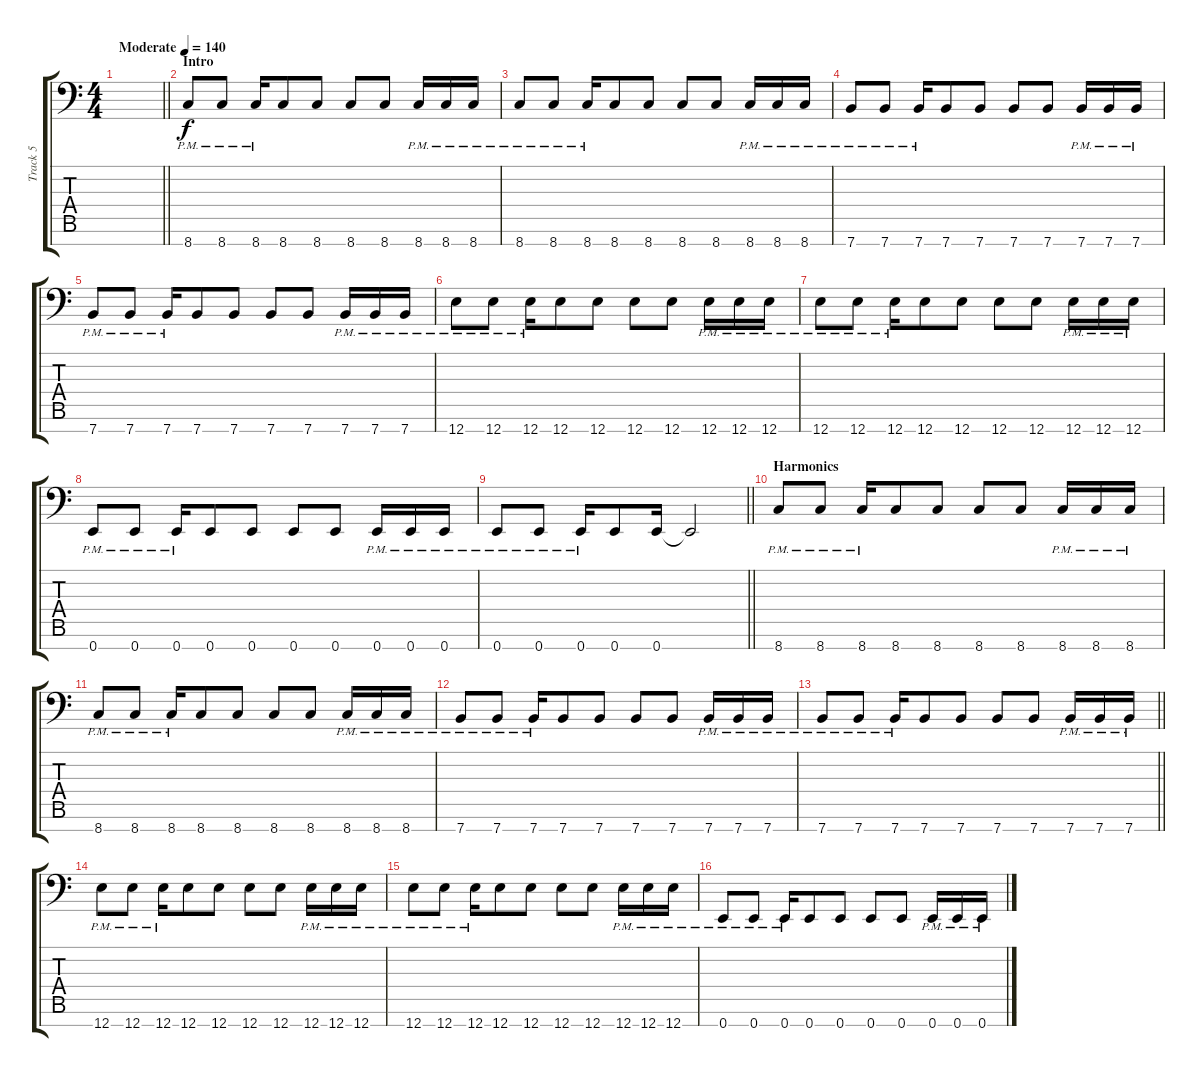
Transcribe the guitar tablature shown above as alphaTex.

\track ("Track 5" "Track 5") {instrument distortionguitar}
\staff {score tabs}
\tuning (B3 G3 D3 A2 E2 A1 E1) {hide}
\ts (4 4)
\tempo (140 "Moderate")
\clef f4
\barLineRight lightlight
\ks c
|
\section ("" "Intro")
8.7{pm}.8 8.7{pm}.8 8.7{pm}.16 8.7.8 8.7.8 8.7.8 8.7.8 8.7{pm}.16 8.7{pm}.16 8.7{pm}.16 |
8.7{pm}.8 8.7{pm}.8 8.7{pm}.16 8.7.8 8.7.8 8.7.8 8.7.8 8.7{pm}.16 8.7{pm}.16 8.7{pm}.16 |
7.7{pm}.8 7.7{pm}.8 7.7{pm}.16 7.7.8 7.7.8 7.7.8 7.7.8 7.7{pm}.16 7.7{pm}.16 7.7{pm}.16 |
7.7{pm}.8 7.7{pm}.8 7.7{pm}.16 7.7.8 7.7.8 7.7.8 7.7.8 7.7{pm}.16 7.7{pm}.16 7.7{pm}.16 |
12.7{pm}.8 12.7{pm}.8 12.7{pm}.16 12.7.8 12.7.8 12.7.8 12.7.8 12.7{pm}.16 12.7{pm}.16 12.7{pm}.16 |
12.7{pm}.8 12.7{pm}.8 12.7{pm}.16 12.7.8 12.7.8 12.7.8 12.7.8 12.7{pm}.16 12.7{pm}.16 12.7{pm}.16 |
0.7{pm}.8 0.7{pm}.8 0.7{pm}.16 0.7.8 0.7.8 0.7.8 0.7.8 0.7{pm}.16 0.7{pm}.16 0.7{pm}.16 |
\barLineRight lightlight
0.7{pm}.8 0.7{pm}.8 0.7{pm}.16 0.7.8 0.7.16 0.7{t}.2 |
\section ("" "Harmonics")
8.7{pm}.8 8.7{pm}.8 8.7{pm}.16 8.7.8 8.7.8 8.7.8 8.7.8 8.7{pm}.16 8.7{pm}.16 8.7{pm}.16 |
8.7{pm}.8 8.7{pm}.8 8.7{pm}.16 8.7.8 8.7.8 8.7.8 8.7.8 8.7{pm}.16 8.7{pm}.16 8.7{pm}.16 |
7.7{pm}.8 7.7{pm}.8 7.7{pm}.16 7.7.8 7.7.8 7.7.8 7.7.8 7.7{pm}.16 7.7{pm}.16 7.7{pm}.16 |
\barLineRight lightlight
7.7{pm}.8 7.7{pm}.8 7.7{pm}.16 7.7.8 7.7.8 7.7.8 7.7.8 7.7{pm}.16 7.7{pm}.16 7.7{pm}.16 |
12.7{pm}.8 12.7{pm}.8 12.7{pm}.16 12.7.8 12.7.8 12.7.8 12.7.8 12.7{pm}.16 12.7{pm}.16 12.7{pm}.16 |
12.7{pm}.8 12.7{pm}.8 12.7{pm}.16 12.7.8 12.7.8 12.7.8 12.7.8 12.7{pm}.16 12.7{pm}.16 12.7{pm}.16 |
0.7{pm}.8 0.7{pm}.8 0.7{pm}.16 0.7.8 0.7.8 0.7.8 0.7.8 0.7{pm}.16 0.7{pm}.16 0.7{pm}.16
